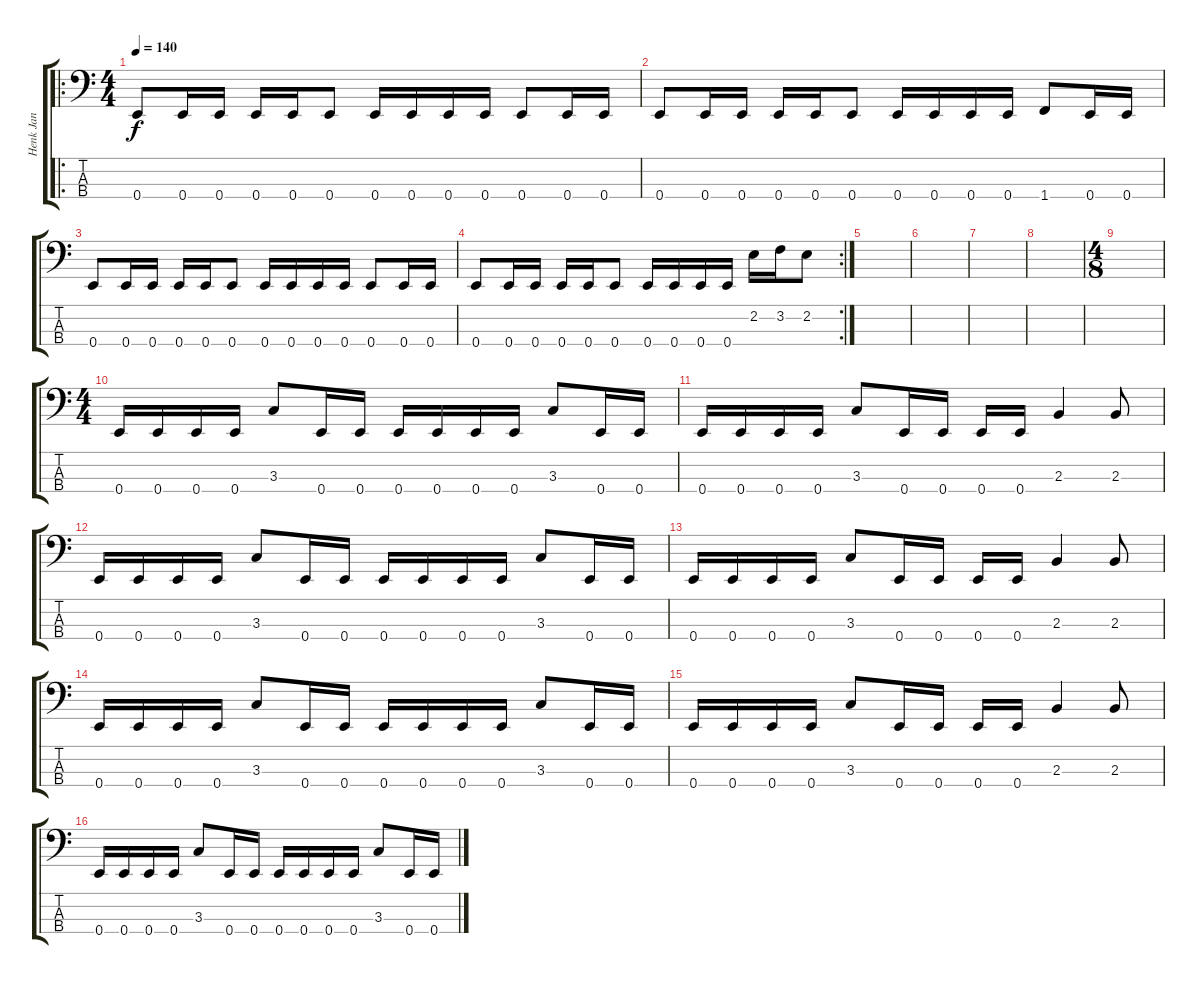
\track ("Henk Jan" "Henk Jan") {instrument electricbassfinger}
\staff {score tabs}
\tuning (G2 D2 A1 E1) {hide}
\ro
\ts (4 4)
\tempo 140
\clef f4
\ks c
0.4.8{dy f} 0.4.16 0.4.16 0.4.16 0.4.16 0.4.8 0.4.16 0.4.16 0.4.16 0.4.16 0.4.8 0.4.16 0.4.16 |
0.4.8 0.4.16 0.4.16 0.4.16 0.4.16 0.4.8 0.4.16 0.4.16 0.4.16 0.4.16 1.4.8 0.4.16 0.4.16 |
0.4.8 0.4.16 0.4.16 0.4.16 0.4.16 0.4.8 0.4.16 0.4.16 0.4.16 0.4.16 0.4.8 0.4.16 0.4.16 |
\rc 2
0.4.8 0.4.16 0.4.16 0.4.16 0.4.16 0.4.8 0.4.16 0.4.16 0.4.16 0.4.16 2.2.16 3.2.16 2.2.8 |
|
|
|
|
\ts (4 8)
|
\ts (4 4)
0.4.16 0.4.16 0.4.16 0.4.16 3.3.8 0.4.16 0.4.16 0.4.16 0.4.16 0.4.16 0.4.16 3.3.8 0.4.16 0.4.16 |
0.4.16 0.4.16 0.4.16 0.4.16 3.3.8 0.4.16 0.4.16 0.4.16 0.4.16 2.3.4 2.3.8 |
0.4.16 0.4.16 0.4.16 0.4.16 3.3.8 0.4.16 0.4.16 0.4.16 0.4.16 0.4.16 0.4.16 3.3.8 0.4.16 0.4.16 |
0.4.16 0.4.16 0.4.16 0.4.16 3.3.8 0.4.16 0.4.16 0.4.16 0.4.16 2.3.4 2.3.8 |
0.4.16 0.4.16 0.4.16 0.4.16 3.3.8 0.4.16 0.4.16 0.4.16 0.4.16 0.4.16 0.4.16 3.3.8 0.4.16 0.4.16 |
0.4.16 0.4.16 0.4.16 0.4.16 3.3.8 0.4.16 0.4.16 0.4.16 0.4.16 2.3.4 2.3.8 |
0.4.16 0.4.16 0.4.16 0.4.16 3.3.8 0.4.16 0.4.16 0.4.16 0.4.16 0.4.16 0.4.16 3.3.8 0.4.16 0.4.16
